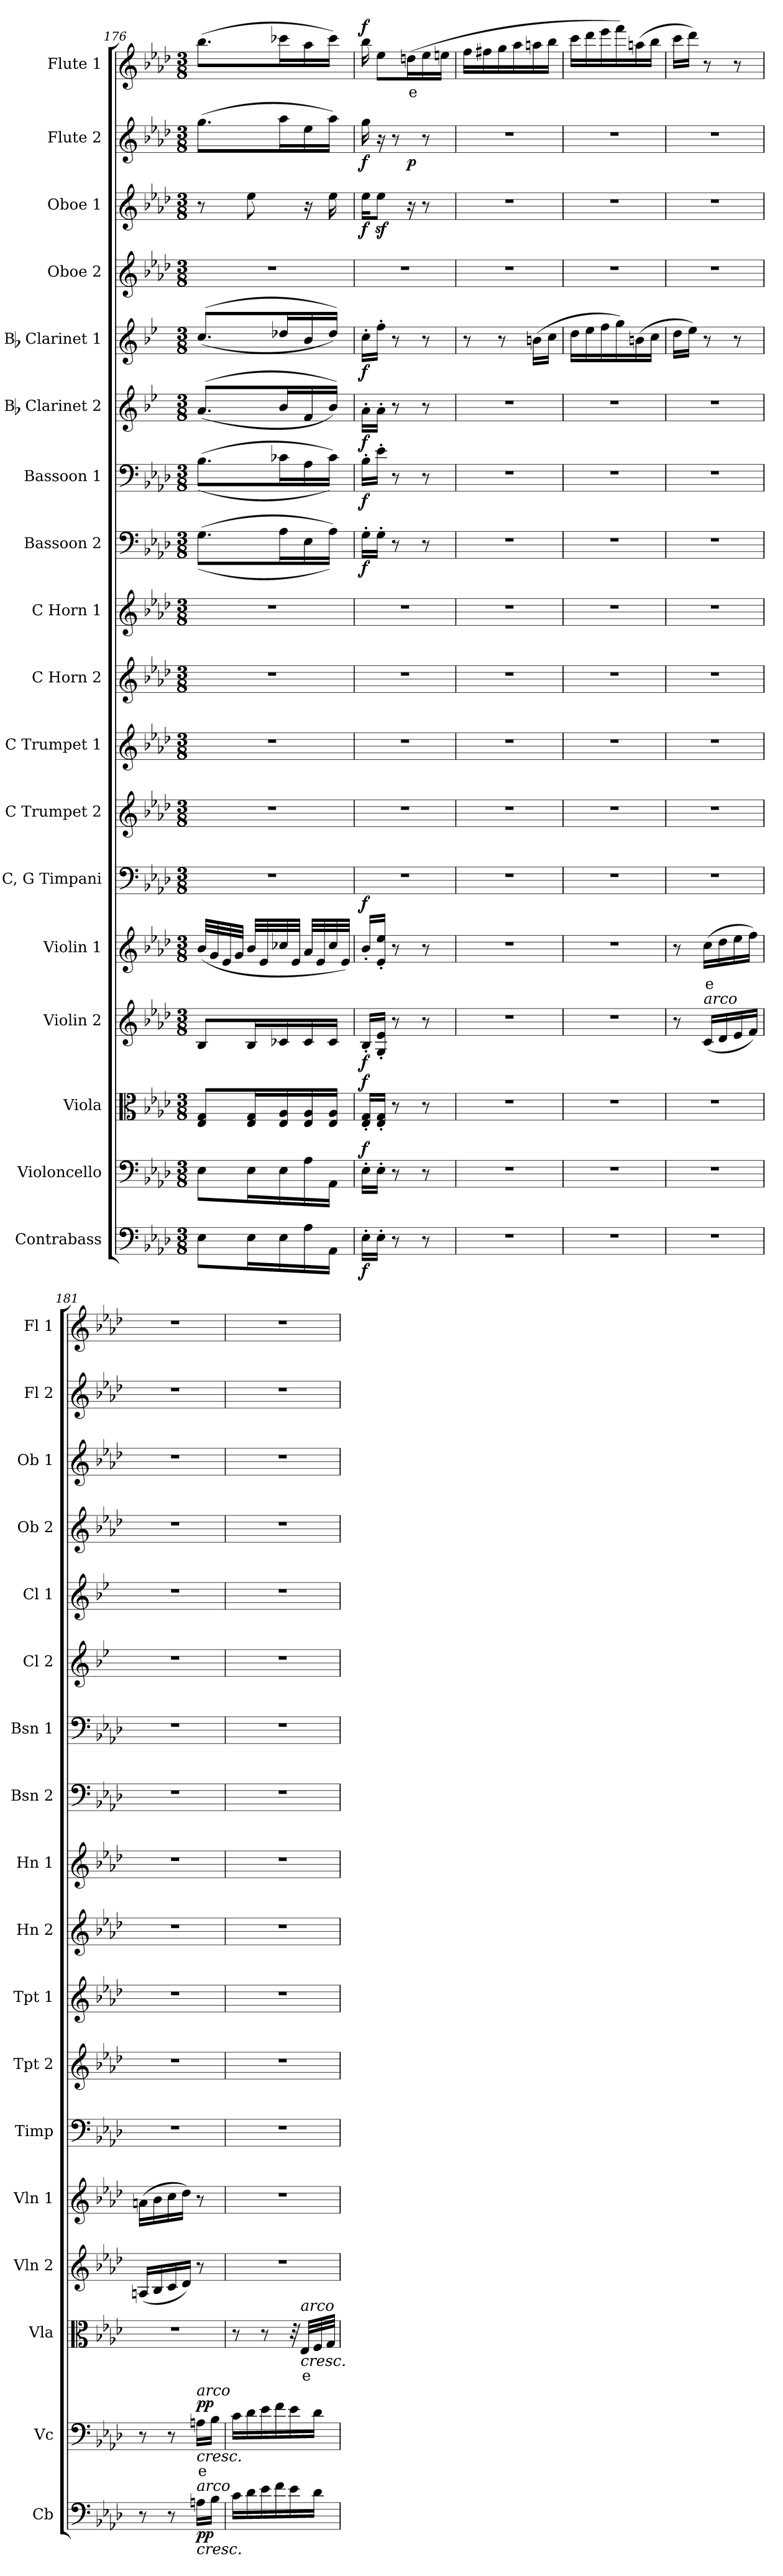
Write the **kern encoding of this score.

**kern	**dynam	**kern	**text	**dynam	**kern	**text	**dynam	**kern	**dynam	**kern	**text	**dynam	**kern	**kern	**kern	**kern	**kern	**kern	**dynam	**kern	**dynam	**kern	**dynam	**kern	**dynam	**kern	**kern	**dynam	**kern	**dynam	**kern	**text	**dynam
*part18	*part18	*part17	*part17	*part17	*part16	*part16	*part16	*part15	*part15	*part14	*part14	*part14	*part13	*part12	*part11	*part10	*part9	*part8	*part8	*part7	*part7	*part6	*part6	*part5	*part5	*part4	*part3	*part3	*part2	*part2	*part1	*part1	*part1
*staff18	*staff18	*staff17	*staff17	*staff17	*staff16	*staff16	*staff16	*staff15	*staff15	*staff14	*staff14	*staff14	*staff13	*staff12	*staff11	*staff10	*staff9	*staff8	*staff8	*staff7	*staff7	*staff6	*staff6	*staff5	*staff5	*staff4	*staff3	*staff3	*staff2	*staff2	*staff1	*staff1	*staff1
*I"Contrabass	*	*I"Violoncello	*	*	*I"Viola	*	*	*I"Violin 2	*	*I"Violin 1	*	*	*I"C, G Timpani	*I"C Trumpet 2	*I"C Trumpet 1	*I"C Horn 2	*I"C Horn 1	*I"Bassoon 2	*	*I"Bassoon 1	*	*I"Bb Clarinet 2	*	*I"Bb Clarinet 1	*	*I"Oboe 2	*I"Oboe 1	*	*I"Flute 2	*	*I"Flute 1	*	*
*I'Cb	*	*I'Vc	*	*	*I'Vla	*	*	*I'Vln 2	*	*I'Vln 1	*	*	*I'Timp	*I'Tpt 2	*I'Tpt 1	*I'Hn 2	*I'Hn 1	*I'Bsn 2	*	*I'Bsn 1	*	*I'Cl 2	*	*I'Cl 1	*	*I'Ob 2	*I'Ob 1	*	*I'Fl 2	*	*I'Fl 1	*	*
*clefF4	*	*clefF4	*	*	*clefC3	*	*	*clefG2	*	*clefG2	*	*	*clefF4	*clefG2	*clefG2	*clefG2	*clefG2	*clefF4	*	*clefF4	*	*clefG2	*	*clefG2	*	*clefG2	*clefG2	*	*clefG2	*	*clefG2	*	*
*ITrd7c12	*	*	*	*	*	*	*	*	*	*	*	*	*	*	*	*ITrd7c12	*ITrd7c12	*	*	*	*	*ITrd1c2	*	*ITrd1c2	*	*	*	*	*	*	*	*	*
*k[b-e-a-d-]	*	*k[b-e-a-d-]	*	*	*k[b-e-a-d-]	*	*	*k[b-e-a-d-]	*	*k[b-e-a-d-]	*	*	*k[b-e-a-d-]	*k[b-e-a-d-]	*k[b-e-a-d-]	*k[b-e-a-d-]	*k[b-e-a-d-]	*k[b-e-a-d-]	*	*k[b-e-a-d-]	*	*k[b-e-a-d-]	*	*k[b-e-a-d-]	*	*k[b-e-a-d-]	*k[b-e-a-d-]	*	*k[b-e-a-d-]	*	*k[b-e-a-d-]	*	*
*M3/8	*	*M3/8	*	*	*M3/8	*	*	*M3/8	*	*M3/8	*	*	*M3/8	*M3/8	*M3/8	*M3/8	*M3/8	*M3/8	*	*M3/8	*	*M3/8	*	*M3/8	*	*M3/8	*M3/8	*	*M3/8	*	*M3/8	*	*
=176	=176	=176	=176	=176	=176	=176	=176	=176	=176	=176	=176	=176	=176	=176	=176	=176	=176	=176	=176	=176	=176	=176	=176	=176	=176	=176	=176	=176	=176	=176	=176	=176	=176
8EE-\L	.	8E-\L	.	.	8E-/ 8G/L	.	.	8B-/L	.	(32b-/LLL	.	.	4.r	4.r	4.r	4.r	4.r	((8.G\L	.	((8.B-\L	.	((8.g/L	.	((8.b-/L	.	4.r	8r	.	(8.gg\L	.	(8.bb-\L	.	.
.	.	.	.	.	.	.	.	.	.	32g/	.	.	.	.	.	.	.	.	.	.	.	.	.	.	.	.	.	.	.	.	.	.	.
.	.	.	.	.	.	.	.	.	.	32e-/	.	.	.	.	.	.	.	.	.	.	.	.	.	.	.	.	.	.	.	.	.	.	.
.	.	.	.	.	.	.	.	.	.	32g/JJJ	.	.	.	.	.	.	.	.	.	.	.	.	.	.	.	.	.	.	.	.	.	.	.
16EE-\L	.	16E-\L	.	.	16E-/ 16G/L	.	.	16B-/L	.	32b-/LLL	.	.	.	.	.	.	.	.	.	.	.	.	.	.	.	.	8ee-\	.	.	.	.	.	.
.	.	.	.	.	.	.	.	.	.	32e-/	.	.	.	.	.	.	.	.	.	.	.	.	.	.	.	.	.	.	.	.	.	.	.
16EE-\	.	16E-\	.	.	16E-/ 16A-/	.	.	16c-X/	.	32cc-X/	.	.	.	.	.	.	.	16A-\L	.	16c-X\L	.	16a-/L	.	16cc-X/L	.	.	.	.	16aa-\L	.	16ccc-X\L	.	.
.	.	.	.	.	.	.	.	.	.	32e-/JJJ	.	.	.	.	.	.	.	.	.	.	.	.	.	.	.	.	.	.	.	.	.	.	.
16AA-\	.	16A-\	.	.	16E-/ 16A-/	.	.	16c-/	.	32a-/LLL	.	.	.	.	.	.	.	16E-\	.	16A-\	.	16e-/	.	16a-/	.	.	16r	.	16ee-\	.	16aa-\	.	.
.	.	.	.	.	.	.	.	.	.	32e-/	.	.	.	.	.	.	.	.	.	.	.	.	.	.	.	.	.	.	.	.	.	.	.
16AAA-\JJ	.	16AA-\JJ	.	.	16E-/ 16A-/JJ	.	.	16c-/JJ	.	32cc-/	.	.	.	.	.	.	.	16A-\JJ))	.	16c-\JJ))	.	16a-/JJ))	.	16cc-/JJ))	.	.	16ee-\	.	16aa-\JJ)	.	16ccc-\JJ)	.	.
.	.	.	.	.	.	.	.	.	.	32e-/JJJ)	.	.	.	.	.	.	.	.	.	.	.	.	.	.	.	.	.	.	.	.	.	.	.
=177	=177	=177	=177	=177	=177	=177	=177	=177	=177	=177	=177	=177	=177	=177	=177	=177	=177	=177	=177	=177	=177	=177	=177	=177	=177	=177	=177	=177	=177	=177	=177	=177	=177
!	!LO:DY:b	!	!	!LO:DY:b	!	!	!LO:DY:b	!	!LO:DY:b	!	!	!LO:DY:b	!	!	!	!	!	!	!LO:DY:b	!	!LO:DY:b	!	!LO:DY:b	!	!LO:DY:b	!	!	!LO:DY:b	!	!LO:DY:b	!	!	!LO:DY:b
*	*	*	*	*	*	*	*	*	*	*	*	*	*	*	*	*	*	*	*	*	*	*	*	*	*	*	*	*	*^	*	*	*	*
16EE-'\LL	f	16E-'\LL	.	f	16E-/' 16G/'LL	.	f	16B-'/LL	f	16b-'/LL	.	f	4.r	4.r	4.r	4.r	4.r	16G'\LL	f	16B-'\LL	f	16g'\LL	f	16b-'\LL	f	4.r	16ee-\KL	f	16gg\	8.ryy	f	16bb-\	.	f
16EE-'\JJ	.	16E-'\JJ	.	.	16E-/' 16G/'JJ	.	.	16G/' 16e-/'JJ	.	16e-/' 16ee-/'JJ	.	.	.	.	.	.	.	16G'\JJ	.	16e-'\JJ	.	16g'\JJ	.	16ee-'\JJ	.	.	8ee-z<\J	.	16r	.	.	8ee-\L	.	.
8r	.	8r	.	.	8r	.	.	8r	.	8r	.	.	.	.	.	.	.	8r	.	8r	.	8r	.	8r	.	.	.	.	8r	.	.	.	.	.
!	!	!	!	!	!	!	!	!	!	!	!	!	!	!	!	!	!	!	!	!	!	!	!	!	!	!	!	!	!	!	!LO:DY:b	!	!LO:LY:b:color=#FF0000	!
.	.	.	.	.	.	.	.	.	.	.	.	.	.	.	.	.	.	.	.	.	.	.	.	.	.	.	16r	.	.	8.ryy	p	(16ddn\L	e	.
!	!	!	!	!	!	!	!	!	!	!	!	!	!	!	!	!	!	!	!	!	!	!	!	!	!	!	!	!	!	!	!	!	!	!LO:DY:b
!	!	!	!	!	!	!	!	!	!	!	!	!	!	!	!	!	!	!	!	!	!	!	!	!	!	!	!	!	!	!	!	!	!	!LO:DY:n=1:b
8r	.	8r	.	.	8r	.	.	8r	.	8r	.	.	.	.	.	.	.	8r	.	8r	.	8r	.	8r	.	.	8r	.	8r	.	.	16ee-\	.	p other-dynamics
.	.	.	.	.	.	.	.	.	.	.	.	.	.	.	.	.	.	.	.	.	.	.	.	.	.	.	.	.	.	.	.	16een\JJ	.	.
*	*	*	*	*	*	*	*	*	*	*	*	*	*	*	*	*	*	*	*	*	*	*	*	*	*	*	*	*	*v	*v	*	*	*	*
=178	=178	=178	=178	=178	=178	=178	=178	=178	=178	=178	=178	=178	=178	=178	=178	=178	=178	=178	=178	=178	=178	=178	=178	=178	=178	=178	=178	=178	=178	=178	=178	=178	=178
4.r	.	4.r	.	.	4.r	.	.	4.r	.	4.r	.	.	4.r	4.r	4.r	4.r	4.r	4.r	.	4.r	.	4.r	.	8r	.	4.r	4.r	.	4.r	.	16ff\LL	.	.
.	.	.	.	.	.	.	.	.	.	.	.	.	.	.	.	.	.	.	.	.	.	.	.	.	.	.	.	.	.	.	16ff#X\	.	.
.	.	.	.	.	.	.	.	.	.	.	.	.	.	.	.	.	.	.	.	.	.	.	.	8r	.	.	.	.	.	.	16gg\	.	.
.	.	.	.	.	.	.	.	.	.	.	.	.	.	.	.	.	.	.	.	.	.	.	.	.	.	.	.	.	.	.	16aa-\	.	.
!	!	!	!	!	!	!	!	!	!	!	!	!	!	!	!	!	!	!	!	!	!	!	!	!	!LO:DY:b	!	!	!	!	!	!	!	!
!	!	!	!	!	!	!	!	!	!	!	!	!	!	!	!	!	!	!	!	!	!	!	!	!	!LO:DY:n=1:b	!	!	!	!	!	!	!	!
.	.	.	.	.	.	.	.	.	.	.	.	.	.	.	.	.	.	.	.	.	.	.	.	(16an\LL	p other-dynamics	.	.	.	.	.	16aan\	.	.
.	.	.	.	.	.	.	.	.	.	.	.	.	.	.	.	.	.	.	.	.	.	.	.	16b-\JJ	.	.	.	.	.	.	16bb-\JJ	.	.
=179	=179	=179	=179	=179	=179	=179	=179	=179	=179	=179	=179	=179	=179	=179	=179	=179	=179	=179	=179	=179	=179	=179	=179	=179	=179	=179	=179	=179	=179	=179	=179	=179	=179
4.r	.	4.r	.	.	4.r	.	.	4.r	.	4.r	.	.	4.r	4.r	4.r	4.r	4.r	4.r	.	4.r	.	4.r	.	16cc\LL	.	4.r	4.r	.	4.r	.	16ccc\LL	.	.
.	.	.	.	.	.	.	.	.	.	.	.	.	.	.	.	.	.	.	.	.	.	.	.	16dd-\	.	.	.	.	.	.	16ddd-\	.	.
.	.	.	.	.	.	.	.	.	.	.	.	.	.	.	.	.	.	.	.	.	.	.	.	16ee-\	.	.	.	.	.	.	16eee-\	.	.
.	.	.	.	.	.	.	.	.	.	.	.	.	.	.	.	.	.	.	.	.	.	.	.	16ff\)	.	.	.	.	.	.	16fff\)	.	.
.	.	.	.	.	.	.	.	.	.	.	.	.	.	.	.	.	.	.	.	.	.	.	.	(16an\	.	.	.	.	.	.	(16aan\	.	.
.	.	.	.	.	.	.	.	.	.	.	.	.	.	.	.	.	.	.	.	.	.	.	.	16b-\JJ	.	.	.	.	.	.	16bb-\JJ	.	.
=180	=180	=180	=180	=180	=180	=180	=180	=180	=180	=180	=180	=180	=180	=180	=180	=180	=180	=180	=180	=180	=180	=180	=180	=180	=180	=180	=180	=180	=180	=180	=180	=180	=180
4.r	.	4.r	.	.	4.r	.	.	8r	.	8r	.	.	4.r	4.r	4.r	4.r	4.r	4.r	.	4.r	.	4.r	.	16cc\LL	.	4.r	4.r	.	4.r	.	16ccc\LL	.	.
.	.	.	.	.	.	.	.	.	.	.	.	.	.	.	.	.	.	.	.	.	.	.	.	16dd-\JJ)	.	.	.	.	.	.	16ddd-\JJ)	.	.
!	!	!	!	!	!	!	!	!LO:TX:a:i:t=arco	!	!	!	!	!	!	!	!	!	!	!	!	!	!	!	!	!	!	!	!	!	!	!	!	!
!	!	!	!	!	!	!	!	!	!LO:DY:b	!	!LO:LY:b:color=#FF0000	!	!	!	!	!	!	!	!	!	!	!	!	!	!	!	!	!	!	!	!	!	!
!	!	!	!	!	!	!	!	!	!LO:DY:n=1:b	!	!	!LO:DY:b	!	!	!	!	!	!	!	!	!	!	!	!	!	!	!	!	!	!	!	!	!
!	!	!	!	!	!	!	!	!	!	!	!	!LO:DY:n=1:b	!	!	!	!	!	!	!	!	!	!	!	!	!	!	!	!	!	!	!	!	!
.	.	.	.	.	.	.	.	(16c/LL	p other-dynamics	(16cc\LL	e	p other-dynamics	.	.	.	.	.	.	.	.	.	.	.	8r	.	.	.	.	.	.	8r	.	.
.	.	.	.	.	.	.	.	16d-/	.	16dd-\	.	.	.	.	.	.	.	.	.	.	.	.	.	.	.	.	.	.	.	.	.	.	.
.	.	.	.	.	.	.	.	16e-/	.	16ee-\	.	.	.	.	.	.	.	.	.	.	.	.	.	8r	.	.	.	.	.	.	8r	.	.
.	.	.	.	.	.	.	.	16f/JJ)	.	16ff\JJ)	.	.	.	.	.	.	.	.	.	.	.	.	.	.	.	.	.	.	.	.	.	.	.
!!LO:PB:g=z
=181	=181	=181	=181	=181	=181	=181	=181	=181	=181	=181	=181	=181	=181	=181	=181	=181	=181	=181	=181	=181	=181	=181	=181	=181	=181	=181	=181	=181	=181	=181	=181	=181	=181
8r	.	8r	.	.	4.r	.	.	(16An/LL	.	(16an\LL	.	.	4.r	4.r	4.r	4.r	4.r	4.r	.	4.r	.	4.r	.	4.r	.	4.r	4.r	.	4.r	.	4.r	.	.
.	.	.	.	.	.	.	.	16B-/	.	16b-\	.	.	.	.	.	.	.	.	.	.	.	.	.	.	.	.	.	.	.	.	.	.	.
8r	.	8r	.	.	.	.	.	16c/	.	16cc\	.	.	.	.	.	.	.	.	.	.	.	.	.	.	.	.	.	.	.	.	.	.	.
.	.	.	.	.	.	.	.	16d-/JJ)	.	16dd-\JJ)	.	.	.	.	.	.	.	.	.	.	.	.	.	.	.	.	.	.	.	.	.	.	.
!	!	!LO:TX:a:i:t=arco	!	!	!	!	!	!	!	!	!	!	!	!	!	!	!	!	!	!	!	!	!	!	!	!	!	!	!	!	!	!	!
!	!	!LO:TX:b:i:t=cresc.	!	!	!	!	!	!	!	!	!	!	!	!	!	!	!	!	!	!	!	!	!	!	!	!	!	!	!	!	!	!	!
!LO:TX:a:i:t=arco	!	!	!	!	!	!	!	!	!	!	!	!	!	!	!	!	!	!	!	!	!	!	!	!	!	!	!	!	!	!	!	!	!
!LO:TX:b:i:t=cresc.	!	!	!	!	!	!	!	!	!	!	!	!	!	!	!	!	!	!	!	!	!	!	!	!	!	!	!	!	!	!	!	!	!
!	!LO:DY:b	!	!LO:LY:b:color=#FF0000	!LO:DY:b	!	!	!	!	!	!	!	!	!	!	!	!	!	!	!	!	!	!	!	!	!	!	!	!	!	!	!	!	!
16AAn\LL	pp	16An\LL	e	pp	.	.	.	8r	.	8r	.	.	.	.	.	.	.	.	.	.	.	.	.	.	.	.	.	.	.	.	.	.	.
16BB-\JJ	.	16B-\JJ	.	.	.	.	.	.	.	.	.	.	.	.	.	.	.	.	.	.	.	.	.	.	.	.	.	.	.	.	.	.	.
=182	=182	=182	=182	=182	=182	=182	=182	=182	=182	=182	=182	=182	=182	=182	=182	=182	=182	=182	=182	=182	=182	=182	=182	=182	=182	=182	=182	=182	=182	=182	=182	=182	=182
16C\LL	.	16c\LL	.	.	8r	.	.	4.r	.	4.r	.	.	4.r	4.r	4.r	4.r	4.r	4.r	.	4.r	.	4.r	.	4.r	.	4.r	4.r	.	4.r	.	4.r	.	.
16D-\	.	16d-\	.	.	.	.	.	.	.	.	.	.	.	.	.	.	.	.	.	.	.	.	.	.	.	.	.	.	.	.	.	.	.
16E-\	.	16e-\	.	.	8r	.	.	.	.	.	.	.	.	.	.	.	.	.	.	.	.	.	.	.	.	.	.	.	.	.	.	.	.
16F\	.	16f\	.	.	.	.	.	.	.	.	.	.	.	.	.	.	.	.	.	.	.	.	.	.	.	.	.	.	.	.	.	.	.
16E-\	.	16e-\	.	.	32r	.	.	.	.	.	.	.	.	.	.	.	.	.	.	.	.	.	.	.	.	.	.	.	.	.	.	.	.
!	!	!	!	!	!LO:TX:a:i:t=arco	!	!	!	!	!	!	!	!	!	!	!	!	!	!	!	!	!	!	!	!	!	!	!	!	!	!	!	!
!	!	!	!	!	!LO:TX:b:i:t=cresc.	!	!	!	!	!	!	!	!	!	!	!	!	!	!	!	!	!	!	!	!	!	!	!	!	!	!	!	!
!	!	!	!	!	!	!LO:LY:b:color=#FF0000	!	!	!	!	!	!	!	!	!	!	!	!	!	!	!	!	!	!	!	!	!	!	!	!	!	!	!
.	.	.	.	.	32E-/LLL	e	.	.	.	.	.	.	.	.	.	.	.	.	.	.	.	.	.	.	.	.	.	.	.	.	.	.	.
16D-\JJ	.	16d-\JJ	.	.	32F/	.	.	.	.	.	.	.	.	.	.	.	.	.	.	.	.	.	.	.	.	.	.	.	.	.	.	.	.
.	.	.	.	.	32G/JJJ	.	.	.	.	.	.	.	.	.	.	.	.	.	.	.	.	.	.	.	.	.	.	.	.	.	.	.	.
=	=	=	=	=	=	=	=	=	=	=	=	=	=	=	=	=	=	=	=	=	=	=	=	=	=	=	=	=	=	=	=	=	=
*-	*-	*-	*-	*-	*-	*-	*-	*-	*-	*-	*-	*-	*-	*-	*-	*-	*-	*-	*-	*-	*-	*-	*-	*-	*-	*-	*-	*-	*-	*-	*-	*-	*-
